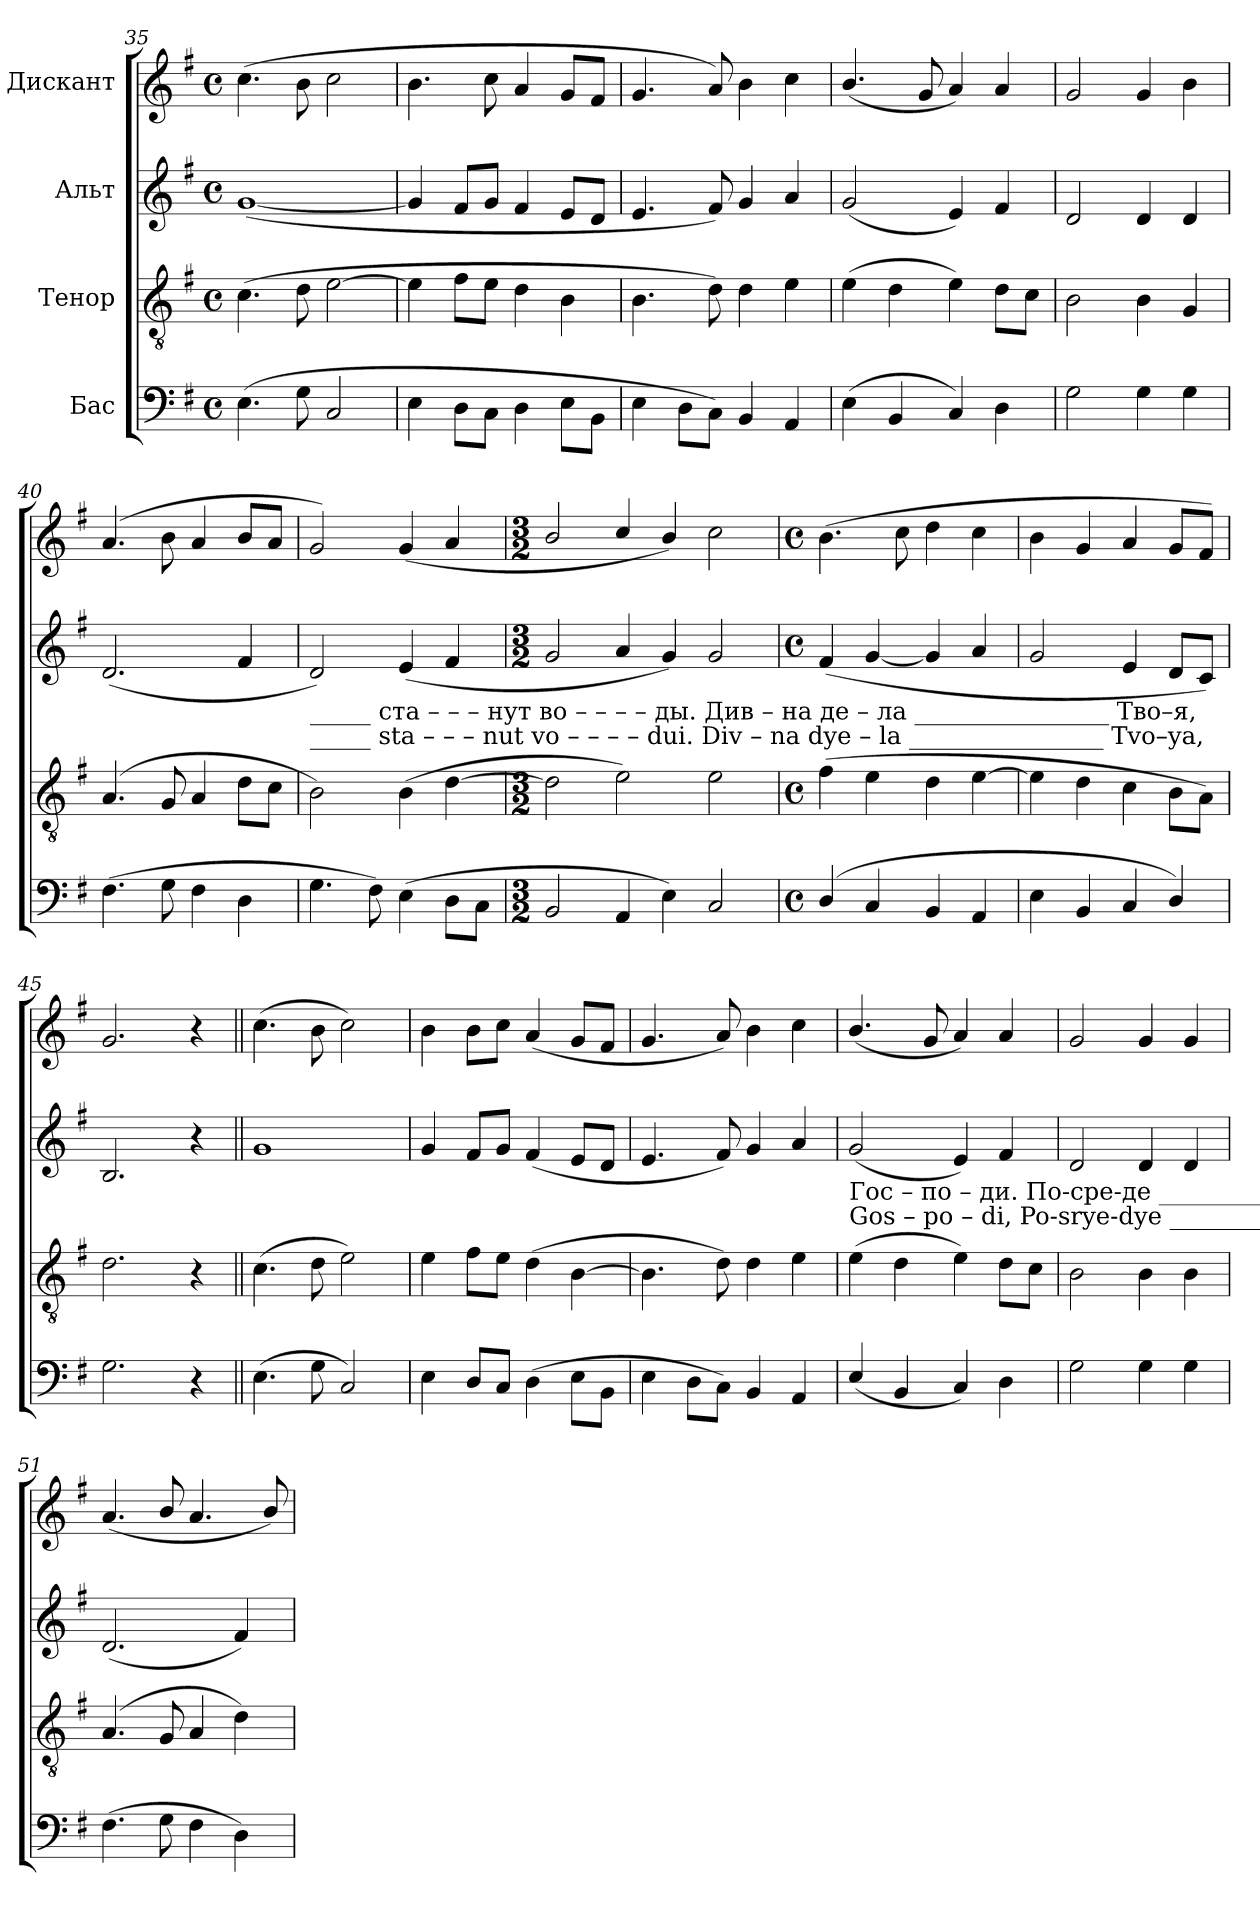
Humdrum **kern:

**kern	**kern	**kern	**kern
*part4	*part3	*part2	*part1
*staff4	*staff3	*staff2	*staff1
*I"Бас	*I"Тенор	*I"Альт	*I"Дискант
*clefF4	*clefGv2	*clefG2	*clefG2
*k[f#]	*k[f#]	*k[f#]	*k[f#]
*M4/4	*M4/4	*M4/4	*M4/4
*met(c)	*met(c)	*met(c)	*met(c)
=35	=35	=35	=35
(4.E\	(4.c\	([1g	(4.cc\
8G\	8d\	.	8b\
2C/	[2e\	.	2cc\
=36	=36	=36	=36
4E\	4e\]	4g/]	4.b\
8D\L	8f#\L	8f#/L	.
8C\J	8e\J	8g/J	8cc\
4D\	4d\	4f#/	4a/
8E\L	4B\	8e/L	8g/L
8BB\J	.	8d/J	8f#/J
=37	=37	=37	=37
4E\	4.B\	4.e/	4.g/
8D\L	.	.	.
8C\J)	8d\)	8f#/)	8a/)
4BB/	4d\	4g/	4b\
4AA/	4e\	4a/	4cc\
=38	=38	=38	=38
(4E\	(4e\	(2g/	(4.b/
4BB/	4d\	.	.
.	.	.	8g/
4C/)	4e\)	4e/)	4a/)
4D\	8d\L	4f#/	4a/
.	8c\J	.	.
=39	=39	=39	=39
2G\	2B\	2d/	2g/
4G\	4B\	4d/	4g/
4G\	4G/	4d/	4b\
=40	=40	=40	=40
(4.F#\	(4.A/	(2.d/	(4.a/
8G\	8G/	.	8b\
4F#\	4A/	.	4a/
4D\	8d\L	4f#/	8b/L
.	8c\J	.	8a/J
!!LO:PB:g=z
=41	=41	=41	=41
!	!	!LO:TX:b:t=_____     ста         –         –         –   нут        во         –          –         –          –         ды.            Див        –      на  де  – ла ________________ Тво–я,	!
!	!	!LO:TX:b:t=_____     sta          –         –         –   nut        vo          –          –         –          –        dui.            Div         –      na  dye – la ________________  Tvo–ya,	!
4.G\	2B\)	2d/)	2g/)
8F#\)	.	.	.
(4E\	(4B\	(4e/	(4g/
8D\L	[4d\	4f#/	4a/
8C\J	.	.	.
=42	=42	=42	=42
*M3/2	*M3/2	*M3/2	*M3/2
2BB/	2d\]	2g/	2b/
4AA/	2e\)	4a/	4cc/
4E\)	.	4g/)	4b/)
2C/	2e\	2g/	2cc\
=43	=43	=43	=43
*M4/4	*M4/4	*M4/4	*M4/4
*met(c)	*met(c)	*met(c)	*met(c)
(4D/	(4f#\	(4f#/	(4.b\
4C/	4e\	[4g/	.
.	.	.	8cc\
4BB/	4d\	4g/]	4dd\
4AA/	[4e\	4a/	4cc\
=44	=44	=44	=44
4E\	4e\]	2g/	4b\
4BB/	4d\	.	4g/
4C/	4c\	4e/	4a/
4D/)	8B\L	8d/L	8g/L
.	8A\J)	8c/J)	8f#/J)
=45	=45	=45	=45
2.G\	2.d\	2.B/	2.g/
4r	4r	4r	4r
=46||	=46||	=46||	=46||
(4.E\	(4.c\	1g	(4.cc\
8G\	8d\	.	8b\
2C/)	2e\)	.	2cc\)
=47	=47	=47	=47
4E\	4e\	4g/	4b\
8D/L	8f#\L	8f#/L	8b\L
8C/J	8e\J	8g/J	8cc\J
(4D\	(4d\	(4f#/	(4a/
8E\L	[4B\	8e/L	8g/L
8BB\J	.	8d/J	8f#/J
=48	=48	=48	=48
4E\	4.B\]	4.e/	4.g/
8D\L	.	.	.
8C\J)	8d\)	8f#/)	8a/)
4BB/	4d\	4g/	4b\
4AA/	4e\	4a/	4cc\
!!LO:LB:g=z
=49	=49	=49	=49
!	!	!LO:TX:b:t=Гос      –       по  –  ди.  По-сре-де _________         гор        прой          –          –        дут         во         –         –         –         –         –   ды.	!
!	!	!LO:TX:b:t=Gos     –       po  –   di,  Po-srye-dye ________        gor          proi           –           –        dut         vo         –         –         –         –         –   dui.	!
(4E/	(4e\	(2g/	(4.b/
4BB/	4d\	.	.
.	.	.	8g/
4C/)	4e\)	4e/)	4a/)
4D\	8d\L	4f#/	4a/
.	8c\J	.	.
=50	=50	=50	=50
2G\	2B\	2d/	2g/
4G\	4B\	4d/	4g/
4G\	4B\	4d/	4g/
=51	=51	=51	=51
(4.F#\	(4.A/	(2.d/	(4.a/
8G\	8G/	.	8b/
4F#\	4A/	.	4.a/
4D\)	4d\)	4f#/)	.
.	.	.	8b/)
=	=	=	=
*-	*-	*-	*-
